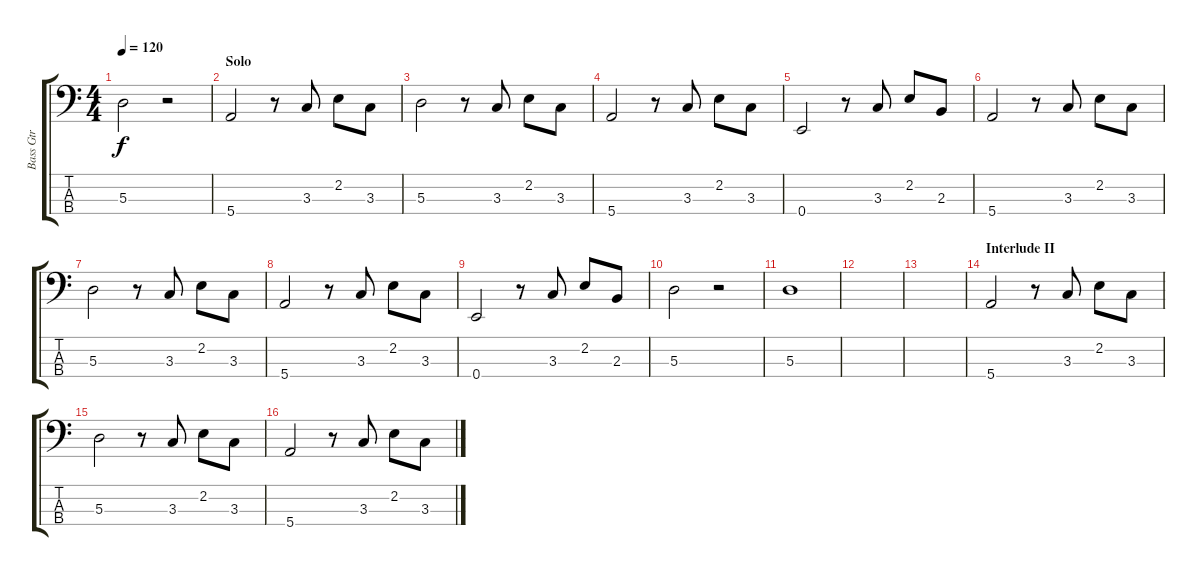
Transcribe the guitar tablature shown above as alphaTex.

\track ("Bass Gtr" "Bass Gtr") {instrument electricbassfinger}
\staff {score tabs}
\tuning (G2 D2 A1 E1) {hide}
\ts (4 4)
\tempo 120
\clef f4
\ks c
5.3.2{dy f} r.2 |
\section ("" "Solo")
5.4.2 r.8 3.3.8 2.2.8 3.3.8 |
5.3.2 r.8 3.3.8 2.2.8 3.3.8 |
5.4.2 r.8 3.3.8 2.2.8 3.3.8 |
0.4.2 r.8 3.3.8 2.2.8 2.3.8 |
5.4.2 r.8 3.3.8 2.2.8 3.3.8 |
5.3.2 r.8 3.3.8 2.2.8 3.3.8 |
5.4.2 r.8 3.3.8 2.2.8 3.3.8 |
0.4.2 r.8 3.3.8 2.2.8 2.3.8 |
5.3.2 r.2 |
5.3.1 |
|
|
\section ("" "Interlude II")
5.4.2 r.8 3.3.8 2.2.8 3.3.8 |
5.3.2 r.8 3.3.8 2.2.8 3.3.8 |
5.4.2 r.8 3.3.8 2.2.8 3.3.8
